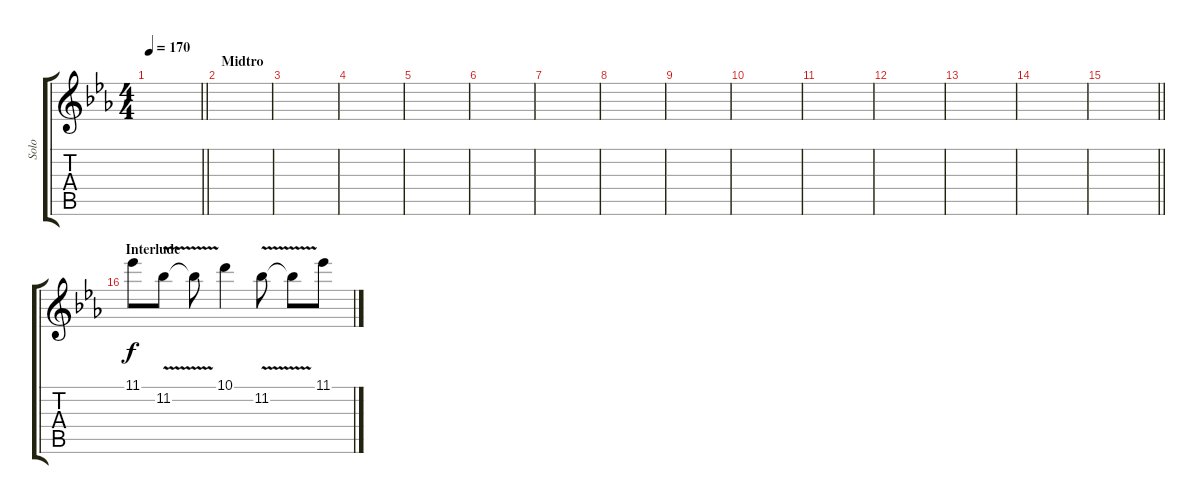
\track ("Solo" "Solo") {instrument overdrivenguitar}
\staff {score tabs}
\tuning (E4 B3 G3 D3 A2 E2) {hide}
\ts (4 4)
\tempo 170
\clef g2
\barLineRight lightlight
\ks eb
|
\section ("" "Midtro")
|
|
|
|
|
|
|
|
|
|
|
|
|
\barLineRight lightlight
|
\section ("" "Interlude")
11.1.8 11.2{v}.8 11.2{t}.8 10.1.4 11.2{v}.8 11.2{t}.8 11.1.8
